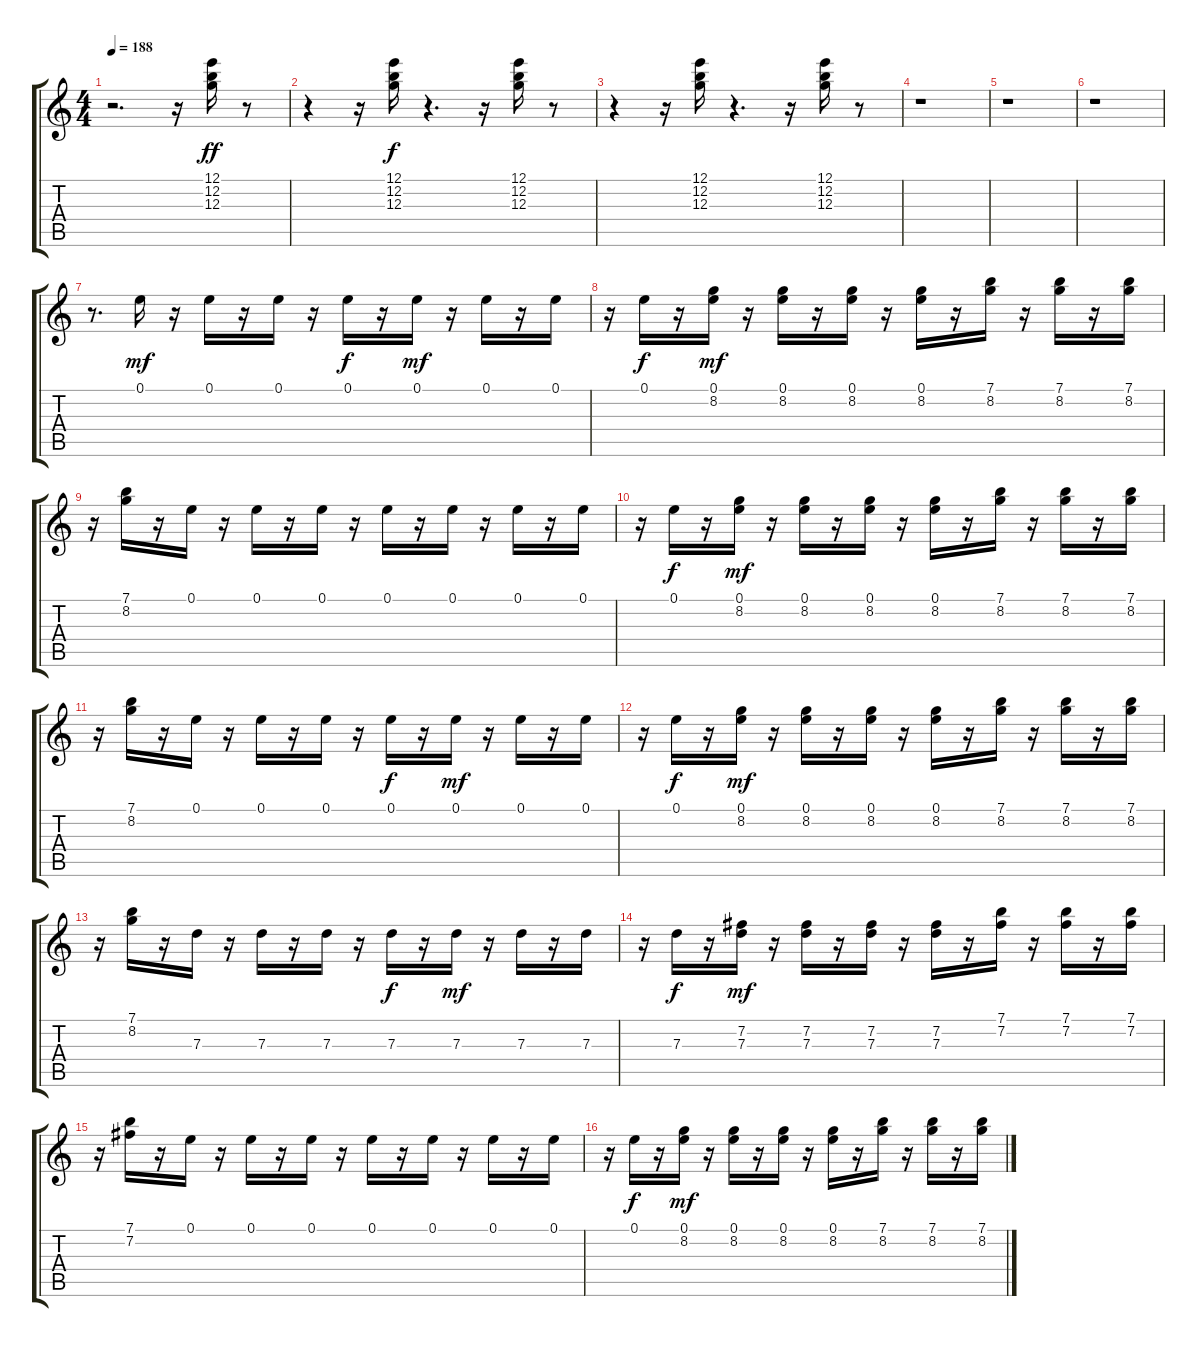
\track "" {instrument electricguitarclean}
\staff {score tabs}
\tuning (E4 B3 G3 D3 A2 E2) {hide}
\ts (4 4)
\tempo 188
\clef g2
\ks c
r.2{d dy f} r.16 (12.1 12.2 12.3).16{dy ff} r.8 |
r.4 r.16 (12.1 12.2 12.3).16{dy f} r.4{d} r.16 (12.1 12.2 12.3).16 r.8 |
r.4 r.16 (12.1 12.2 12.3).16 r.4{d} r.16 (12.1 12.2 12.3).16 r.8 |
r.1 |
r.1 |
r.1 |
r.8{d} 0.1.16{dy mf balance 15 instrument lead2sawtooth} r.16 0.1.16 r.16 0.1.16 r.16 0.1.16{dy f} r.16 0.1.16{dy mf} r.16 0.1.16 r.16 0.1.16 |
r.16 0.1.16{dy f} r.16 (0.1 8.2).16{dy mf} r.16 (0.1 8.2).16 r.16 (0.1 8.2).16 r.16 (0.1 8.2).16 r.16 (7.1 8.2).16 r.16 (7.1 8.2).16 r.16 (7.1 8.2).16 |
r.16 (7.1 8.2).16 r.16 0.1.16 r.16 0.1.16 r.16 0.1.16 r.16 0.1.16 r.16 0.1.16 r.16 0.1.16 r.16 0.1.16 |
r.16 0.1.16{dy f} r.16 (0.1 8.2).16{dy mf} r.16 (0.1 8.2).16 r.16 (0.1 8.2).16 r.16 (0.1 8.2).16 r.16 (7.1 8.2).16 r.16 (7.1 8.2).16 r.16 (7.1 8.2).16 |
r.16 (7.1 8.2).16 r.16 0.1.16 r.16 0.1.16 r.16 0.1.16 r.16 0.1.16{dy f} r.16 0.1.16{dy mf} r.16 0.1.16 r.16 0.1.16 |
r.16 0.1.16{dy f} r.16 (0.1 8.2).16{dy mf} r.16 (0.1 8.2).16 r.16 (0.1 8.2).16 r.16 (0.1 8.2).16 r.16 (7.1 8.2).16 r.16 (7.1 8.2).16 r.16 (7.1 8.2).16 |
r.16 (7.1 8.2).16 r.16 7.3.16 r.16 7.3.16 r.16 7.3.16 r.16 7.3.16{dy f} r.16 7.3.16{dy mf} r.16 7.3.16 r.16 7.3.16 |
r.16 7.3.16{dy f} r.16 (7.2 7.3).16{dy mf} r.16 (7.2 7.3).16 r.16 (7.2 7.3).16 r.16 (7.2 7.3).16 r.16 (7.1 7.2).16 r.16 (7.1 7.2).16 r.16 (7.1 7.2).16 |
r.16 (7.1 7.2).16 r.16 0.1.16 r.16 0.1.16 r.16 0.1.16 r.16 0.1.16 r.16 0.1.16 r.16 0.1.16 r.16 0.1.16 |
r.16 0.1.16{dy f} r.16 (0.1 8.2).16{dy mf} r.16 (0.1 8.2).16 r.16 (0.1 8.2).16 r.16 (0.1 8.2).16 r.16 (7.1 8.2).16 r.16 (7.1 8.2).16 r.16 (7.1 8.2).16
